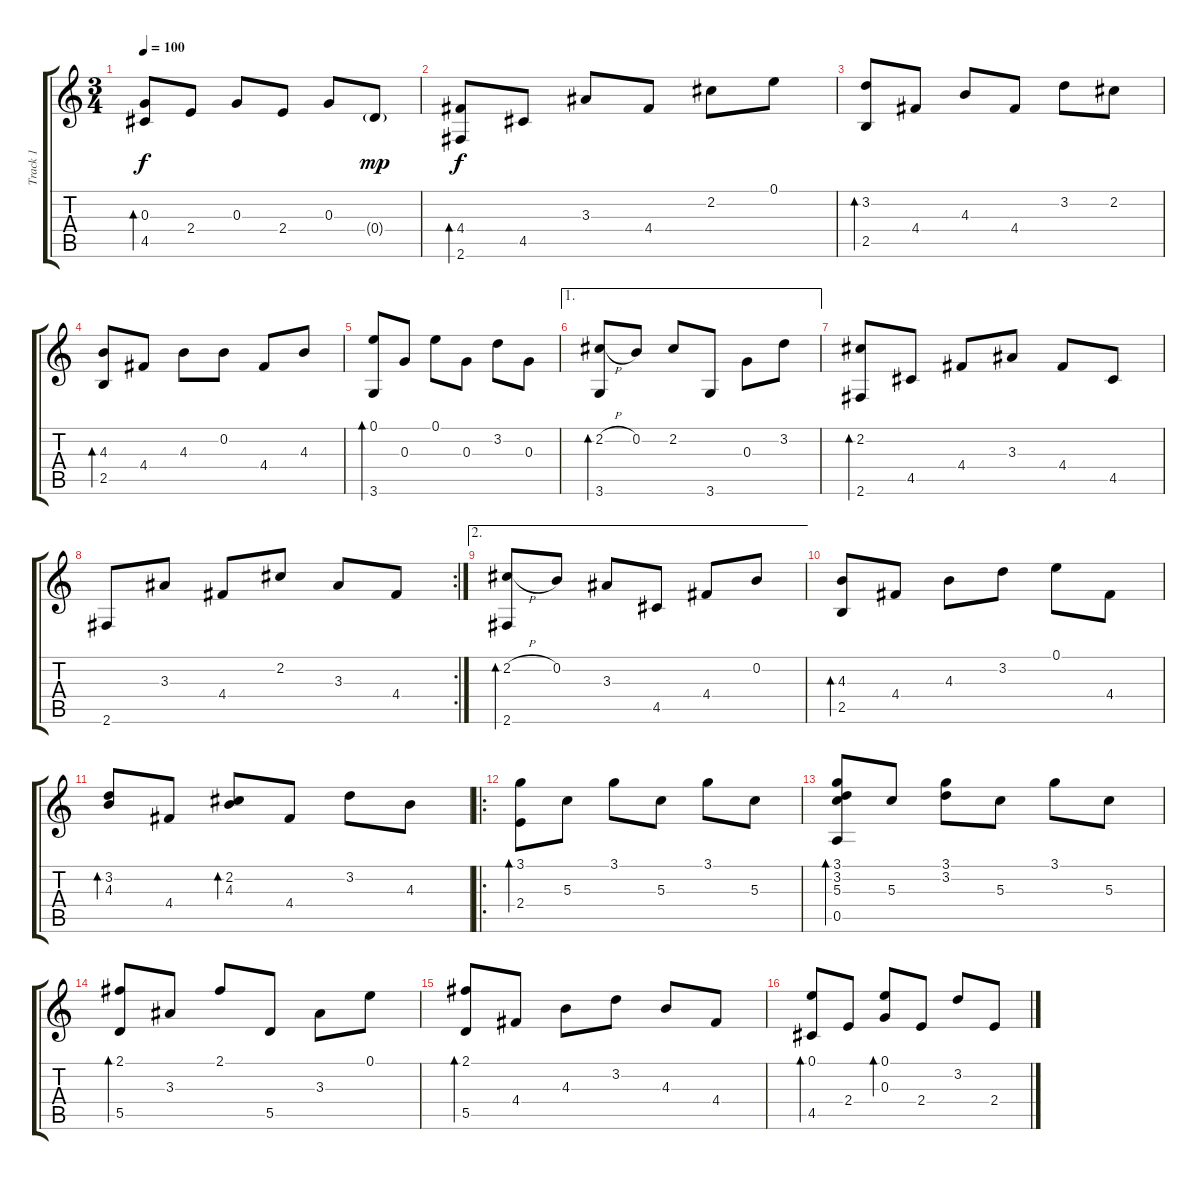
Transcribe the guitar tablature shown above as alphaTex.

\track ("Track 1" "Track 1") {instrument acousticguitarnylon}
\staff {score tabs}
\tuning (E4 B3 G3 D3 A2 E2) {hide}
\ts (3 4)
\tempo 100
\clef g2
\ks c
(0.3 4.5).8{bd 120 dy f} 2.4.8 0.3.8 2.4.8 0.3.8 0.4{g}.8{dy mp} |
(4.4 2.6).8{bd 120 dy f} 4.5.8 3.3.8 4.4.8 2.2.8 0.1.8 |
(3.2 2.5).8{bd 120} 4.4.8 4.3.8 4.4.8 3.2.8 2.2.8 |
(4.3 2.5).8{bd 120} 4.4.8 4.3.8 0.2.8 4.4.8 4.3.8 |
(0.1 3.6).8{bd 120} 0.3.8 0.1.8 0.3.8 3.2.8 0.3.8 |
\ae 1
(2.2{h} 3.6).8{bd 120} 0.2.8 2.2.8 3.6.8 0.3.8 3.2.8 |
(2.2 2.6).8{bd 120} 4.5.8 4.4.8 3.3.8 4.4.8 4.5.8 |
\rc 2
2.6.8 3.3.8 4.4.8 2.2.8 3.3.8 4.4.8 |
\ae 2
(2.2{h} 2.6).8{bd 120} 0.2.8 3.3.8 4.5.8 4.4.8 0.2.8 |
(4.3 2.5).8{bd 120} 4.4.8 4.3.8 3.2.8 0.1.8 4.4.8 |
(3.2 4.3).8{bd 120} 4.4.8 (2.2 4.3).8{bd 120} 4.4.8 3.2.8 4.3.8 |
\ro
(3.1 2.4).8{bd 120} 5.3.8 3.1.8 5.3.8 3.1.8 5.3.8 |
(3.1 3.2 5.3 0.5).8{bd 240} 5.3.8 (3.1 3.2).8 5.3.8 3.1.8 5.3.8 |
(2.1 5.5).8{bd 240} 3.3.8 2.1.8 5.5.8 3.3.8 0.1.8 |
(2.1 5.5).8{bd 240} 4.4.8 4.3.8 3.2.8 4.3.8 4.4.8 |
(0.1 4.5).8{bd 240} 2.4.8 (0.1 0.3).8{bd 240} 2.4.8 3.2.8 2.4.8
